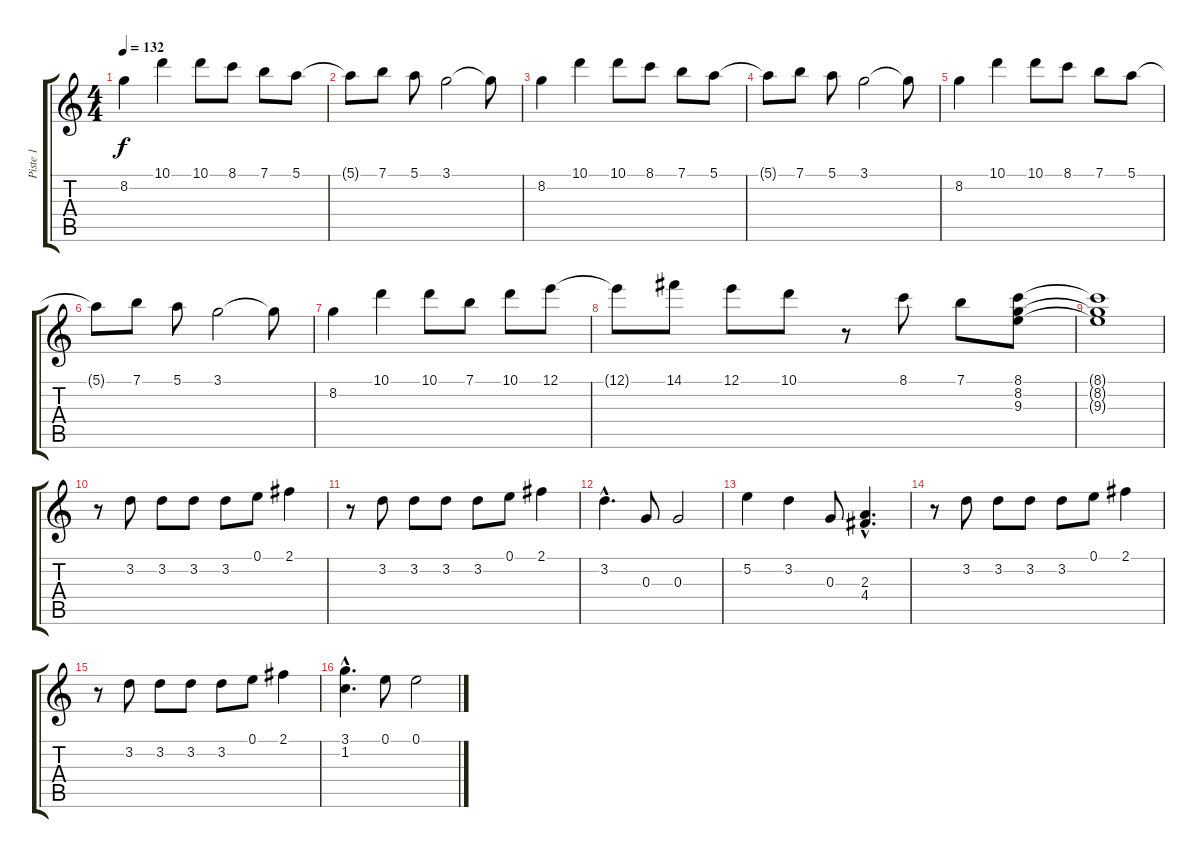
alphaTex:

\track ("Piste 1" "Piste 1") {instrument acousticguitarsteel}
\staff {score tabs}
\tuning (E4 B3 G3 D3 A2 E2) {hide}
\ts (4 4)
\tempo 132
\clef g2
\ks c
8.2.4{dy f instrument acousticguitarsteel} 10.1.4 10.1.8 8.1.8 7.1.8 5.1.8 |
5.1{t}.8 7.1.8 5.1.8 3.1.2 3.1{t}.8 |
8.2.4 10.1.4 10.1.8 8.1.8 7.1.8 5.1.8 |
5.1{t}.8 7.1.8 5.1.8 3.1.2 3.1{t}.8 |
8.2.4 10.1.4 10.1.8 8.1.8 7.1.8 5.1.8 |
5.1{t}.8 7.1.8 5.1.8 3.1.2 3.1{t}.8 |
8.2.4 10.1.4 10.1.8 7.1.8 10.1.8 12.1.8 |
12.1{t}.8 14.1.8 12.1.8 10.1.8 r.8 8.1.8 7.1.8 (8.1 8.2 9.3).8 |
(8.1{t} 8.2{t} 9.3{t}).1 |
r.8 3.2.8 3.2.8 3.2.8 3.2.8 0.1.8 2.1.4 |
r.8 3.2.8 3.2.8 3.2.8 3.2.8 0.1.8 2.1.4 |
3.2{hac}.4{d} 0.3.8 0.3.2 |
5.2.4 3.2.4 0.3.8 (2.3{hac} 4.4{hac}).4{d} |
r.8 3.2.8 3.2.8 3.2.8 3.2.8 0.1.8 2.1.4 |
r.8 3.2.8 3.2.8 3.2.8 3.2.8 0.1.8 2.1.4 |
(3.1{hac} 1.2{hac}).4{d} 0.1.8 0.1.2
